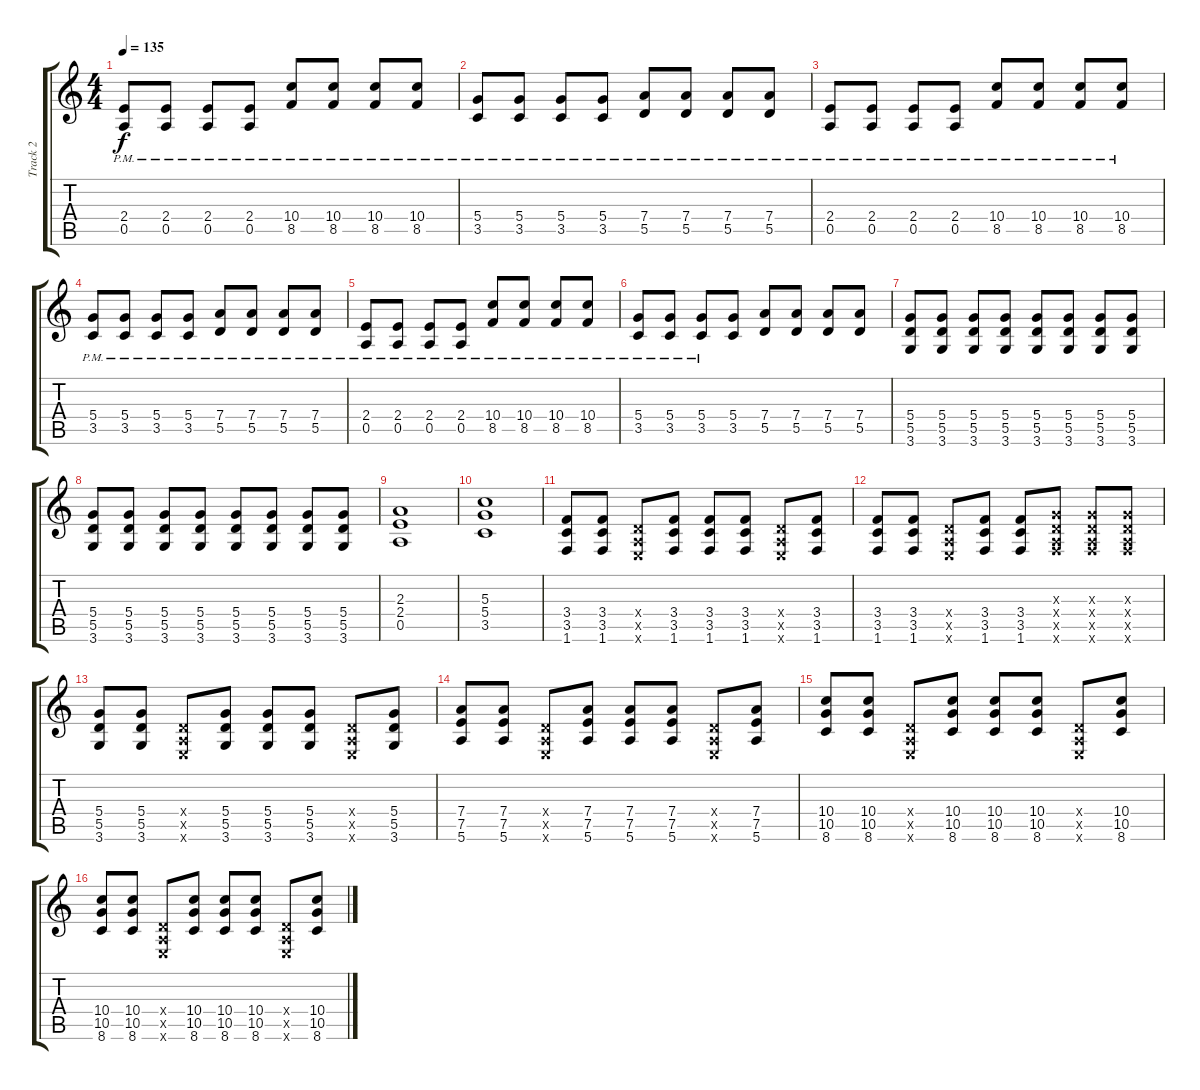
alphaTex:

\track ("Track 2" "Track 2") {instrument overdrivenguitar}
\staff {score tabs}
\tuning (E4 B3 G3 D3 A2 E2) {hide}
\ts (4 4)
\tempo 135
\clef g2
\ks c
(2.4{pm} 0.5{pm}).8{dy f} (2.4{pm} 0.5{pm}).8 (2.4{pm} 0.5{pm}).8 (2.4{pm} 0.5{pm}).8 (10.4{pm} 8.5{pm}).8 (10.4{pm} 8.5{pm}).8 (10.4{pm} 8.5{pm}).8 (10.4{pm} 8.5{pm}).8 |
(5.4{pm} 3.5{pm}).8 (5.4{pm} 3.5{pm}).8 (5.4{pm} 3.5{pm}).8 (5.4{pm} 3.5{pm}).8 (7.4{pm} 5.5{pm}).8 (7.4{pm} 5.5{pm}).8 (7.4{pm} 5.5{pm}).8 (7.4{pm} 5.5{pm}).8 |
(2.4{pm} 0.5{pm}).8 (2.4{pm} 0.5{pm}).8 (2.4{pm} 0.5{pm}).8 (2.4{pm} 0.5{pm}).8 (10.4{pm} 8.5{pm}).8 (10.4{pm} 8.5{pm}).8 (10.4{pm} 8.5{pm}).8 (10.4{pm} 8.5{pm}).8 |
(5.4{pm} 3.5{pm}).8 (5.4{pm} 3.5{pm}).8 (5.4{pm} 3.5{pm}).8 (5.4{pm} 3.5{pm}).8 (7.4{pm} 5.5{pm}).8 (7.4{pm} 5.5{pm}).8 (7.4{pm} 5.5{pm}).8 (7.4{pm} 5.5{pm}).8 |
(2.4{pm} 0.5{pm}).8 (2.4{pm} 0.5{pm}).8 (2.4{pm} 0.5{pm}).8 (2.4{pm} 0.5{pm}).8 (10.4{pm} 8.5{pm}).8 (10.4{pm} 8.5{pm}).8 (10.4{pm} 8.5{pm}).8 (10.4{pm} 8.5{pm}).8 |
(5.4{pm} 3.5).8 (5.4{pm} 3.5).8 (5.4{pm} 3.5).8 (5.4 3.5).8 (7.4 5.5).8 (7.4 5.5).8 (7.4 5.5).8 (7.4 5.5).8 |
(5.4 5.5 3.6).8 (5.4 5.5 3.6).8 (5.4 5.5 3.6).8 (5.4 5.5 3.6).8 (5.4 5.5 3.6).8 (5.4 5.5 3.6).8 (5.4 5.5 3.6).8 (5.4 5.5 3.6).8 |
(5.4 5.5 3.6).8 (5.4 5.5 3.6).8 (5.4 5.5 3.6).8 (5.4 5.5 3.6).8 (5.4 5.5 3.6).8 (5.4 5.5 3.6).8 (5.4 5.5 3.6).8 (5.4 5.5 3.6).8 |
(2.3 2.4 0.5).1 |
(5.3 5.4 3.5).1 |
(3.4 3.5 1.6).8 (3.4 3.5 1.6).8 (0.4{x} 0.5{x} 0.6{x}).8 (3.4 3.5 1.6).8 (3.4 3.5 1.6).8 (3.4 3.5 1.6).8 (0.4{x} 0.5{x} 0.6{x}).8 (3.4 3.5 1.6).8 |
(3.4 3.5 1.6).8 (3.4 3.5 1.6).8 (0.4{x} 0.5{x} 0.6{x}).8 (3.4 3.5 1.6).8 (3.4 3.5 1.6).8 (0.3{x} 0.4{x} 0.5{x} 1.6{x}).8 (0.3{x} 0.4{x} 0.5{x} 1.6{x}).8 (0.3{x} 0.4{x} 0.5{x} 1.6{x}).8 |
(5.4 5.5 3.6).8 (5.4 5.5 3.6).8 (0.4{x} 0.5{x} 0.6{x}).8 (5.4 5.5 3.6).8 (5.4 5.5 3.6).8 (5.4 5.5 3.6).8 (0.4{x} 0.5{x} 0.6{x}).8 (5.4 5.5 3.6).8 |
(7.4 7.5 5.6).8 (7.4 7.5 5.6).8 (0.4{x} 0.5{x} 0.6{x}).8 (7.4 7.5 5.6).8 (7.4 7.5 5.6).8 (7.4 7.5 5.6).8 (0.4{x} 0.5{x} 0.6{x}).8 (7.4 7.5 5.6).8 |
(10.4 10.5 8.6).8 (10.4 10.5 8.6).8 (0.4{x} 0.5{x} 0.6{x}).8 (10.4 10.5 8.6).8 (10.4 10.5 8.6).8 (10.4 10.5 8.6).8 (0.4{x} 0.5{x} 0.6{x}).8 (10.4 10.5 8.6).8 |
(10.4 10.5 8.6).8 (10.4 10.5 8.6).8 (0.4{x} 0.5{x} 0.6{x}).8 (10.4 10.5 8.6).8 (10.4 10.5 8.6).8 (10.4 10.5 8.6).8 (0.4{x} 0.5{x} 0.6{x}).8 (10.4 10.5 8.6).8
